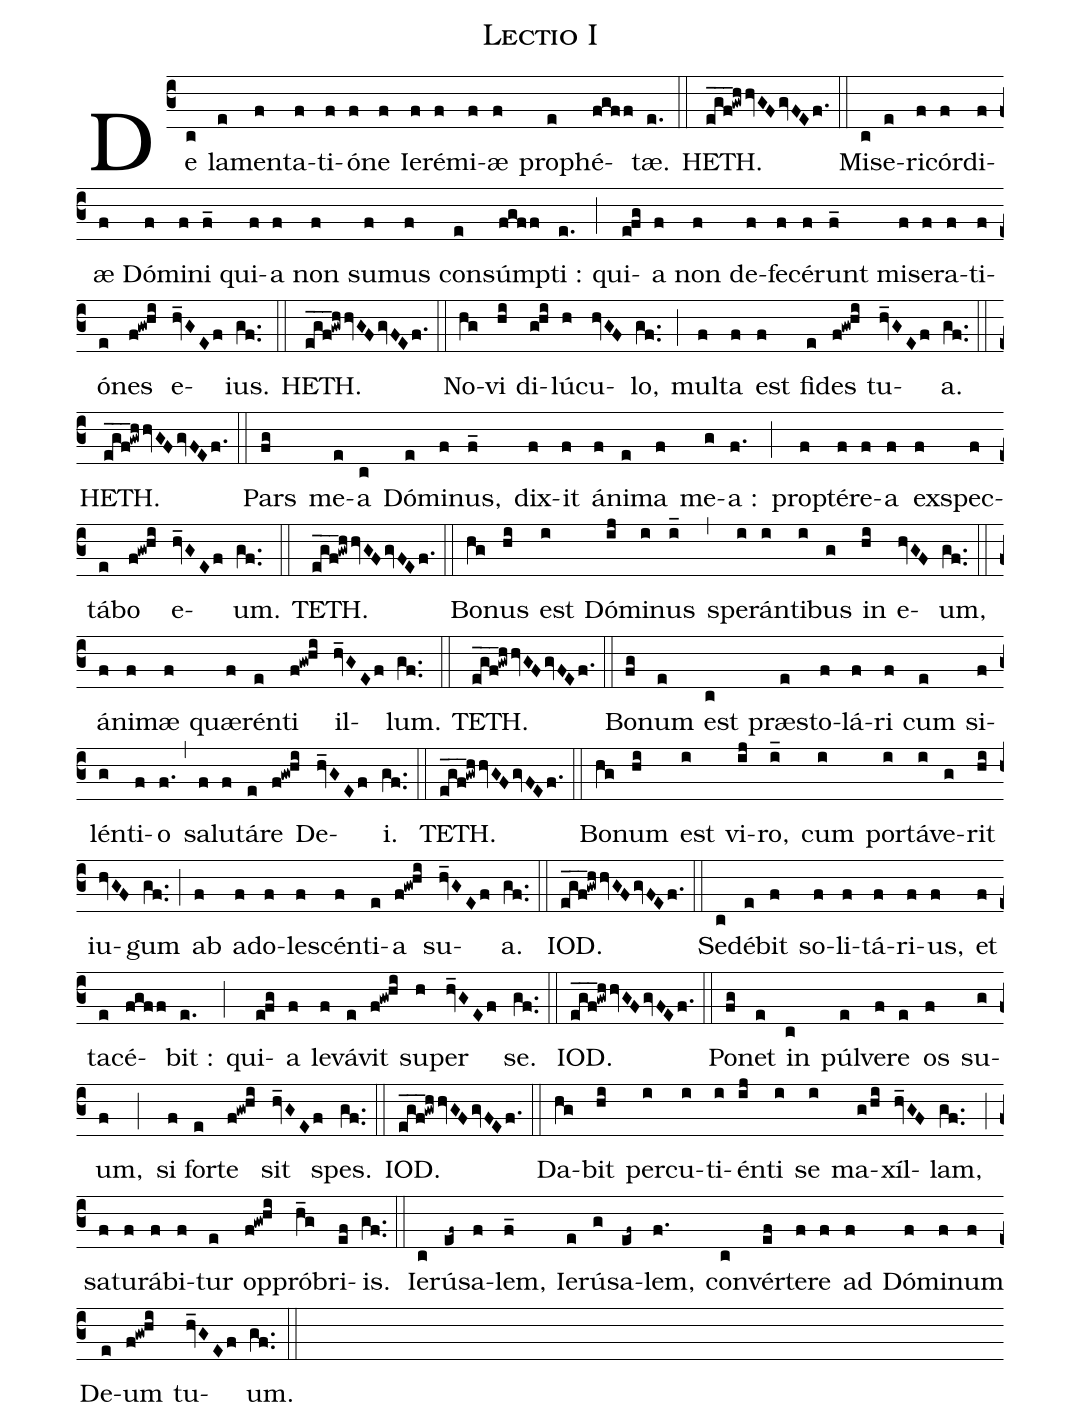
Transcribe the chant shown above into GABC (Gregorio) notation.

name: Lectio I;
%%
(c3) De(c) la(e)men(f)ta(f)ti(f)ón(f)e(f) Ie(f)ré(f)mi(f)æ(f) pro(e)phé(fgff)tæ.(e.) (::)

HETH.(e_g_f_!gwh/hvGF/gvFE/f.) (::)

Mi(c)se(e)ri(f)cór(f)di(f)æ(f) Dó(f)mi(f)ni(f_) qui(f)a(f) non(f) su(f)mus(f) con(e)súmp(fgff)ti :(e.) (;)
qui(e!fg)a(f) non(f) de(f)fe(f)cé(f)runt(f_) mi(f)se(f)ra(f)ti(f)ó(e)nes(f!gw!hi) e(hv_GEf)ius.(gf..) (::)

HETH.(e_g_f_!gwh/hvGF/gvFE/f.) (::)

No(hg)vi(hi) di(g!hi)lú(h)cu(hvGF)lo,(gf..) (;)
mul(f)ta(f) est(f) fi(e)des(f!gw!hi) tu(hv_GEf)a.(gf..) (::)

HETH.(e_g_f_!gwh/hvGF/gvFE/f.) (::)

Pars(fg) me(e)a(c) Dó(e)mi(f)nus,(f_) dix(f)it(f) á(f)ni(e)ma(f) me(g)a :(f.) (;)
pro(f)pté(f)re(f)a(f) ex(f)spec(f)tá(e)bo(f!gw!hi) e(hv_GEf)um.(gf..) (::)

TETH.(e_g_f_!gwh/hvGF/gvFE/f.) (::)

Bo(hg)nus(hi) est(i) Dó(ij)mi(i)nus(i_) (,)
spe(i)rán(i)ti(i)bus(g) in(hi) e(hvGF)um,(gf..) (::)
á(f)ni(f)mæ(f) quæ(f)rén(e)ti(f!gw!hi) il(hv_GEf)lum.(gf..) (::)

TETH.(e_g_f_!gwh/hvGF/gvFE/f.) (::)

Bo(fg)num(e) est(c) præs(e)to(f)lá(f)ri(f) cum(e) si(f)lén(g)ti(f)o(f.) (,)
sa(f)lu(f)tá(e)re(f!gw!hi) De(hv_GEf)i.(gf..) (::)

TETH.(e_g_f_!gwh/hvGF/gvFE/f.) (::)

Bo(hg)num(hi) est(i) vi(ij)ro,(i_) cum(i) por(i)tá(i)ve(g)rit(hi) iu(hvGF)gum(gf..) (;)
ab(f) a(f)do(f)les(f)cén(f)ti(e)a(f!gw!hi) su(hv_GEf)a.(gf..) (::)

IOD.(e_g_f_!gwh/hvGF/gvFE/f.) (::)

Se(c)dé(e)bit(f) so(f)li(f)tá(f)ri(f)us,(f) et(f) ta(e)cé(fgff)bit :(e.) (;)
qui(e!fg)a(f) le(f)vá(e)vit(f!gw!hi) su(h)per(hv_GEf) se.(gf..) (::)

IOD.(e_g_f_!gwh/hvGF/gvFE/f.) (::)

Po(fg)net(e) in(c) púl(e)ve(f)re(e) os(f) su(g)um,(f) (;)
si (f)for(e)te(f!gw!hi) sit(hv_GEf) spes.(gf..) (::)

IOD.(e_g_f_!gwh/hvGF/gvFE/f.) (::)

Da(hg)bit(hi) per(i)cu(i)ti(i)én(ij)ti(i) se(i) ma(g/hi)xíl(hv_GF)lam,(gf..) (;)
sa(f)tu(f)rá(f)bi(f)tur(e) op(f!gw!hi)pró(h_g)bri(ef)is.(gf..) (::)

Ie(c)rú(ef~)sa(f)lem,(f_) Ie(e)rú(g)sa(ef~)lem,(f.) con(c)vér(ef)te(f)re(f) ad(f) Dó(f)mi(f)num(f) De(e)um(f!gw!hi) tu(hv_GEf)um.(gf..) (::)
